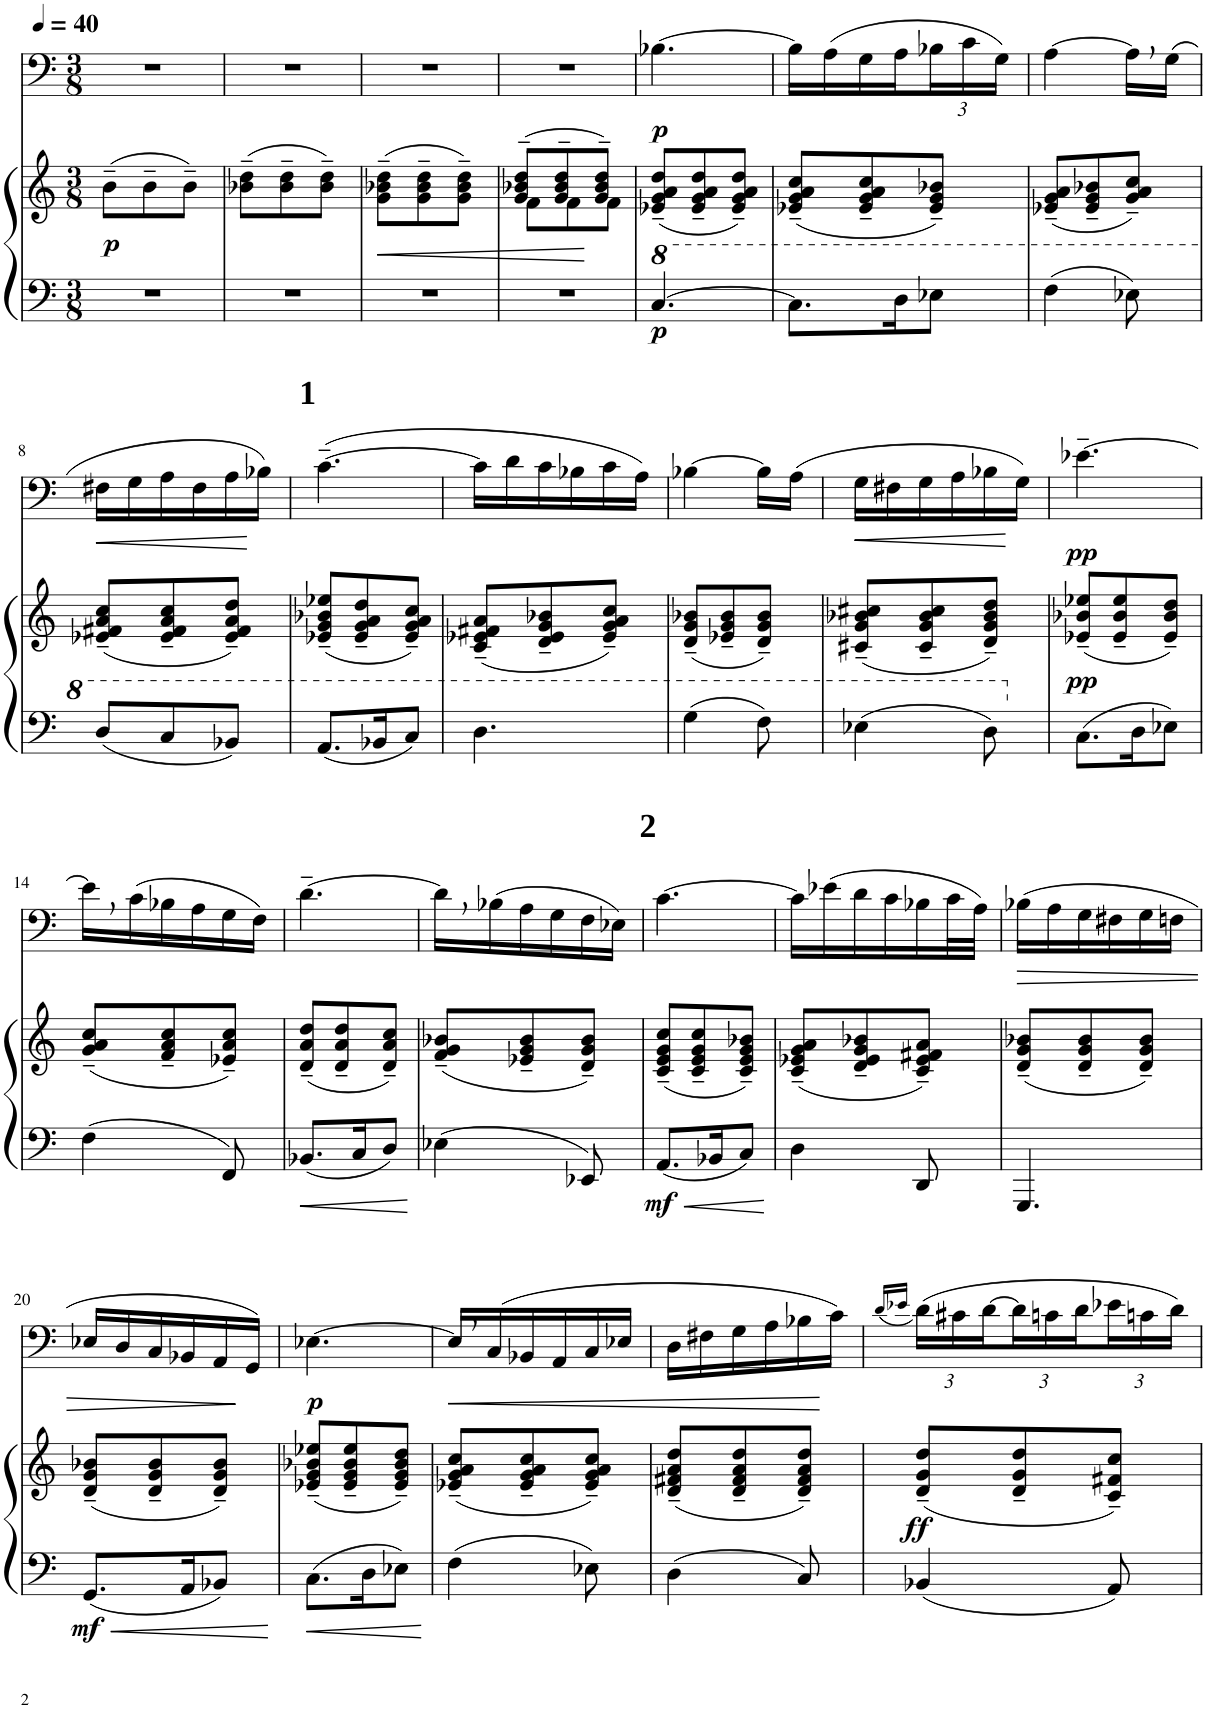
**kern	**kern	**dynam	**kern	**dynam
*part2	*part2	*part2	*part1	*part1
*staff3	*staff2	*staff2/3	*staff1	*staff1
*I"Piano	*	*	*I"Alto Saxophone	*
*I'Pno	*	*	*I'A Sax	*
*clefF4	*clefG2	*	*clefF4	*
*	*	*	*ITrd5c9	*
*k[]	*k[]	*	*k[]	*
*M3/8	*M3/8	*	*M3/8	*
*MM40	*MM40	*	*MM40	*
=1	=1	=1	=1	=1
!	!	!LO:DY:b	!	!
4.r	(8b~\L	p	4.r	.
.	8b~\	.	.	.
.	8b~\J)	.	.	.
=2	=2	=2	=2	=2
4.r	(8b-X\~ 8dd\~L	.	4.r	.
.	8b-\~ 8dd\~	.	.	.
.	8b-\~ 8dd\~J)	.	.	.
=3	=3	=3	=3	=3
!	!	!LO:HP:b	!	!
4.r	(8g\~ 8b-X\~ 8dd\~L	<	4.r	.
.	8g\~ 8b-\~ 8dd\~	.	.	.
.	8g\~ 8b-\~ 8dd\~J)	.	.	.
=4	=4	=4	=4	=4
*	*^	*	*	*
4.r	(8g/~ 8b-X/~ 8dd/~L	8f\L	.	4.r	.
.	8g/~ 8b-/~ 8dd/~	8f\	.	.	.
.	8g/~ 8b-/~ 8dd/~J)	8f\J	[	.	.
*	*v	*v	*	*	*
=5	=5	=5	=5	=5
*8va	*	*	*	*
*	*^	*	*	*
!	!	!	!LO:DY:b=2	!	!LO:DY:b
*	*v	*v	*	*	*
[4.c/	(8e-X/~ 8g/~ 8a/~ 8dd/~L	p	[4.B-X\	p
.	8e-/~ 8g/~ 8a/~ 8dd/~	.	.	.
.	8e-/~ 8g/~ 8a/~ 8dd/~J)	.	.	.
=6	=6	=6	=6	=6
8.c\L]	(8e-X/~ 8g/~ 8a/~ 8cc/~L	.	16B-\LL]	.
.	.	.	(16A\	.
.	8e-/~ 8g/~ 8a/~ 8cc/~	.	16G\	.
16d\K	.	.	16A\	.
*	*	*	*Xbrackettup	*
8e-X\J	8e-/~ 8g/~ 8b-X/~J)	.	24B-X\	.
.	.	.	24c\	.
.	.	.	24G\JJ)	.
=7	=7	=7	=7	=7
4f\	(8e-X/~ 8g/~ 8a/~L	.	[4A\	.
.	8e-/~ 8g/~ 8b-X/~	.	.	.
8e-X\	8g/~ 8a/~ 8cc/~J)	.	16A,\LL]	.
.	.	.	(16G\JJ	.
!!LO:LB:g=z
=8	=8	=8	=8	=8
!	!	!	!	!LO:HP:b
8d/L	(8e-X/~ 8f#X/~ 8a/~ 8cc/~L	.	16F#X\LL	<
.	.	.	16G\	.
8c/	8e-/~ 8f#/~ 8a/~ 8cc/~	.	16A\	.
.	.	.	16F#\	.
8B-X/J	8e-/~ 8f#/~ 8a/~ 8dd/~J)	.	16A\	.
.	.	.	16B-X\JJ)	[
=9	=9	=9	=9	=9
!	!	!	!LO:TX:a:B:t=1	!
8.A/L	(8e-X/~ 8g/~ 8b-X/~ 8ee-X/~L	.	([4.c~\	.
.	8e-/~ 8g/~ 8a/~ 8dd/~	.	.	.
16B-X/K	.	.	.	.
8c/J	8e-/~ 8g/~ 8a/~ 8cc/~J)	.	.	.
=10	=10	=10	=10	=10
4.d\	(8c/~ 8e-X/~ 8f#X/~ 8a/~L	.	16c\LL]	.
.	.	.	16d\	.
.	8d/~ 8e-/~ 8g/~ 8b-X/~	.	16c\	.
.	.	.	16B-X\	.
.	8e-/~ 8g/~ 8a/~ 8cc/~J)	.	16c\	.
.	.	.	16A\JJ)	.
=11	=11	=11	=11	=11
4g\	(8d/~ 8g/~ 8b-X/~L	.	[4B-X\	.
.	8e-X/~ 8g/~ 8b-/~	.	.	.
8f\	8d/~ 8g/~ 8b-/~J)	.	16B-\LL]	.
.	.	.	(16A\JJ	.
=12	=12	=12	=12	=12
!	!	!	!	!LO:HP:b
4e-X\	(8c#X/~ 8g/~ 8b-X/~ 8cc#X/~L	.	16G\LL	<
.	.	.	16F#X\	.
.	8c#/~ 8g/~ 8b-/~ 8cc#/~	.	16G\	.
.	.	.	16A\	.
8d\	8d/~ 8g/~ 8b-/~ 8dd/~J)	.	16B-X\	.
.	.	.	16G\JJ)	[
=13	=13	=13	=13	=13
*X8va	*	*	*	*
!	!	!LO:DY:b	!	!LO:DY:b
8.C\L	(8e-X/~ 8b-X/~ 8ee-X/~L	pp	[4.e-X~\	pp
.	8e-/~ 8b-/~ 8ee-/~	.	.	.
16D\K	.	.	.	.
8E-X\J	8e-/~ 8b-/~ 8dd/~J)	.	.	.
!!LO:LB:g=z
=14	=14	=14	=14	=14
4F\	(8g/~ 8a/~ 8cc/~L	.	16e-,\LL]	.
.	.	.	(16c\	.
.	8f/~ 8a/~ 8cc/~	.	16B-X\	.
.	.	.	16A\	.
8FF/	8e-X/~ 8a/~ 8cc/~J)	.	16G\	.
.	.	.	16F\JJ)	.
=15	=15	=15	=15	=15
8.BB-X/L	(8d/~ 8a/~ 8dd/~L	.	[4.d~\	.
.	8d/~ 8a/~ 8dd/~	.	.	.
16C/K	.	.	.	.
8D/J	8d/~ 8a/~ 8cc/~J)	.	.	.
=16	=16	=16	=16	=16
4E-X\	(8f/~ 8g/~ 8b-X/~L	.	16d,\LL]	.
.	.	.	(16B-X\	.
.	8e-X/~ 8g/~ 8b-/~	.	16A\	.
.	.	.	16G\	.
8EE-X/	8d/~ 8g/~ 8b-/~J)	.	16F\	.
.	.	.	16E-X\JJ)	.
=17	=17	=17	=17	=17
!	!	!	!LO:TX:a:B:t=2	!
!	!	!LO:DY:b=2	!	!
8.AA/L	(8c/~ 8e/~ 8g/~ 8cc/~L	mf	[4.c\	.
.	8c/~ 8e/~ 8g/~ 8cc/~	.	.	.
16BB-X/K	.	.	.	.
8C/J	8c/~ 8e/~ 8g/~ 8b-X/~J)	.	.	.
=18	=18	=18	=18	=18
4D\	(8c/~ 8e-X/~ 8g/~ 8a/~L	.	16c\LL]	.
.	.	.	(16e-X\	.
.	8d/~ 8e-/~ 8g/~ 8b-X/~	.	16d\	.
.	.	.	16c\	.
8DD/	8c/~ 8e-/~ 8f#X/~ 8a/~J)	.	16B-X\	.
.	.	.	32c\L	.
.	.	.	32A\JJJ)	.
=19	=19	=19	=19	=19
!	!	!	!	!LO:HP:b
4.GGG/	(8d/~ 8g/~ 8b-X/~L	.	(16B-X\LL	>
.	.	.	16A\	.
.	8d/~ 8g/~ 8b-/~	.	16G\	.
.	.	.	16F#X\	.
.	8d/~ 8g/~ 8b-/~J)	.	16G\	.
.	.	.	16Fn\JJ	.
!!LO:LB:g=z
=20	=20	=20	=20	=20
!	!	!LO:DY:b=2	!	!
8.GG/L	(8d/~ 8g/~ 8b-X/~L	mf	16E-X/LL	.
.	.	.	16D/	.
.	8d/~ 8g/~ 8b-/~	.	16C/	.
16AA/K	.	.	16BB-X/	.
8BB-X/J	8d/~ 8g/~ 8b-/~J)	.	16AA/	.
.	.	.	16GG/JJ)	]
=21	=21	=21	=21	=21
!	!	!	!	!LO:DY:b
8.C\L	(8e-X/~ 8g/~ 8b-X/~ 8ee-X/~L	.	[4.E-X\	p
.	8e-/~ 8g/~ 8b-/~ 8ee-/~	.	.	.
16D\K	.	.	.	.
8E-X\J	8e-/~ 8g/~ 8b-/~ 8dd/~J)	.	.	.
=22	=22	=22	=22	=22
!	!	!	!	!LO:HP:b
4F\	(8e-X/~ 8g/~ 8a/~ 8cc/~L	.	16E-,/LL]	<
.	.	.	(16C/	.
.	8e-/~ 8g/~ 8a/~ 8cc/~	.	16BB-X/	.
.	.	.	16AA/	.
8E-X\	8e-/~ 8g/~ 8a/~ 8cc/~J)	.	16C/	.
.	.	.	16E-X/JJ	.
=23	=23	=23	=23	=23
4D\	(8d/~ 8f#X/~ 8a/~ 8dd/~L	.	16D\LL	.
.	.	.	16F#X\	.
.	8d/~ 8f#/~ 8a/~ 8dd/~	.	16G\	.
.	.	.	16A\	.
8C/	8d/~ 8f#/~ 8a/~ 8dd/~J)	.	16B-X\	.
.	.	.	16c\JJ)	[
=24	=24	=24	=24	=24
.	.	.	(16qd/LL	.
.	.	.	16qe-X/JJ	.
!	!	!LO:DY:b	!	!
4BB-X/	(8d/~ 8g/~ 8dd/~L	ff	(24d\LL)	.
.	.	.	24c#X\	.
.	.	.	[24d\	.
.	8d/~ 8g/~ 8dd/~	.	24d\]	.
.	.	.	24cn\	.
.	.	.	24d\	.
8AA/	8c/~ 8f#X/~ 8cc/~J)	.	24e-X\	.
.	.	.	24cn\	.
.	.	.	24d\JJ)	.
=	=	=	=	=
*-	*-	*-	*-	*-
